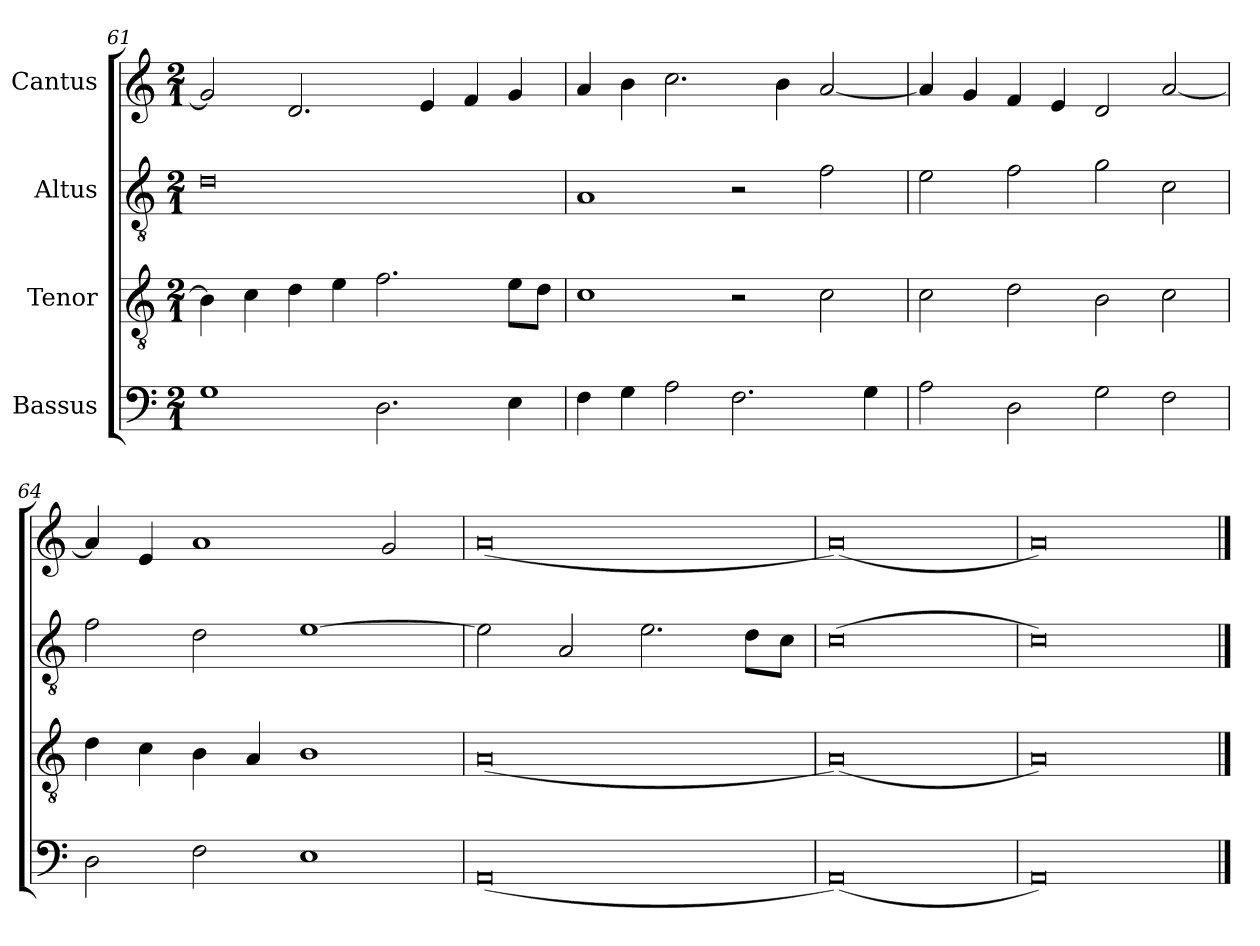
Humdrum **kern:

**kern	**kern	**kern	**kern
*part4	*part3	*part2	*part1
*staff4	*staff3	*staff2	*staff1
*I"Bassus	*I"Tenor	*I"Altus	*I"Cantus
!!LO:LB:g=z
*clefF4	*clefGv2	*clefGv2	*clefG2
*	*ITrd7c12	*ITrd7c12	*
*k[]	*k[]	*k[]	*k[]
*C:	*C:	*C:	*C:
*M2/1	*M2/1	*M2/1	*M2/1
=61	=61	=61	=61
1Gi	4BBi\]	0Di	2gi/]
.	4Ci\	.	.
.	4Di\	.	2.di/
.	4Ei\	.	.
2.Di\	2.Fi\	.	.
.	.	.	4ei/
.	.	.	4fi/
4Ei\	8Ei\L	.	4gi/
.	8Di\J	.	.
=62	=62	=62	=62
4Fi\	1Ci	1AAi	4ai/
4Gi\	.	.	4bi\
2Ai\	.	.	2.cci\
2.Fi\	2r	2r	.
.	.	.	4bi\
.	2Ci\	2Fi\	[<2ai/
4Gi\	.	.	.
=63	=63	=63	=63
2Ai\	2Ci\	2Ei\	4ai/]
.	.	.	4gi/
2Di\	2Di\	2Fi\	4fi/
.	.	.	4ei/
2Gi\	2BBi\	2Gi\	2di/
2Fi\	2Ci\	2Ci\	[<2ai/
!!LO:LB:g=z
=64	=64	=64	=64
2Di\	4Di\	2Fi\	4ai/]
.	4Ci\	.	4ei/
2Fi\	4BBi\	2Di\	1ai
.	4AAi/	.	.
1Ei	1BBi	[>1Ei	.
.	.	.	2gi/
=65	=65	=65	=65
(0AAi	(0AAi	2Ei\]	(0ai
.	.	2AAi/	.
.	.	2.Ei\	.
.	.	8Di\L	.
.	.	8Ci\J	.
=66	=66	=66	=66
(0AAi)	(0AAi)	(0Ci	(0ai)
=67	=67	=67	=67
0AAi)	0AAi)	0Ci)	0ai)
==	==	==	==
*-	*-	*-	*-
